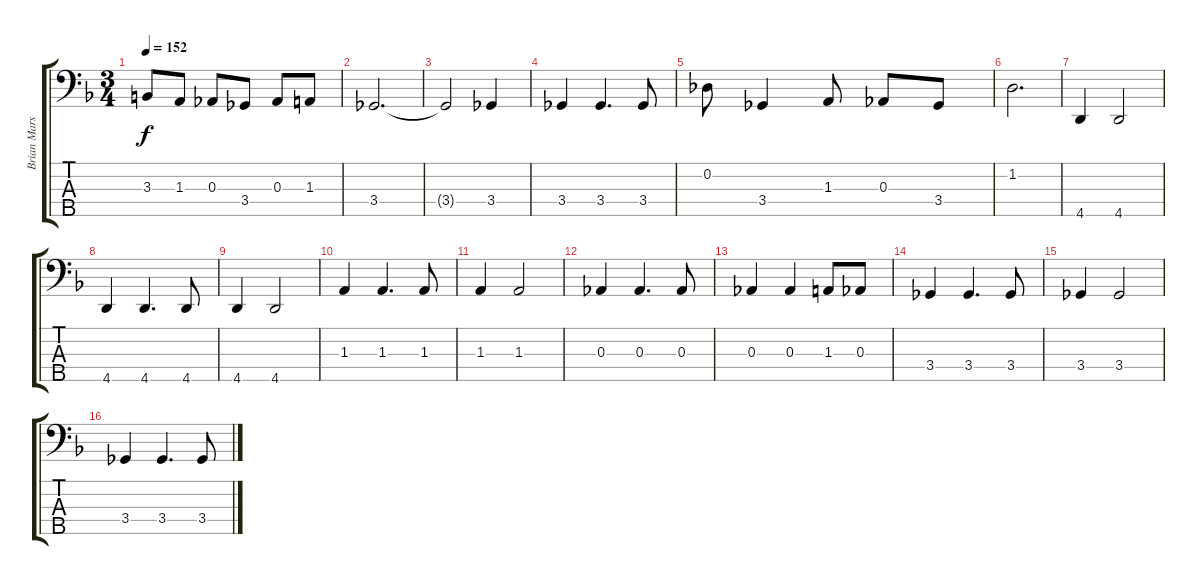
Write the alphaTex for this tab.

\track ("Brian Marshall" "Brian Mars") {instrument electricbassfinger}
\staff {score tabs}
\tuning (Gb2 Db2 Ab1 Eb1 Bb0) {hide}
\ts (3 4)
\tempo 152
\clef f4
\ks dminor
3.3.8{dy f} 1.3.8 0.3.8 3.4.8 0.3.8 1.3.8 |
3.4.2{d} |
3.4{t}.2 3.4.4 |
3.4.4 3.4.4{d} 3.4.8 |
0.2.8 3.4.4 1.3.8 0.3.8 3.4.8 |
1.2.2{d} |
4.5.4 4.5.2 |
4.5.4 4.5.4{d} 4.5.8 |
4.5.4 4.5.2 |
1.3.4 1.3.4{d} 1.3.8 |
1.3.4 1.3.2 |
0.3.4 0.3.4{d} 0.3.8 |
0.3.4 0.3.4 1.3.8 0.3.8 |
3.4.4 3.4.4{d} 3.4.8 |
3.4.4 3.4.2 |
3.4.4 3.4.4{d} 3.4.8
